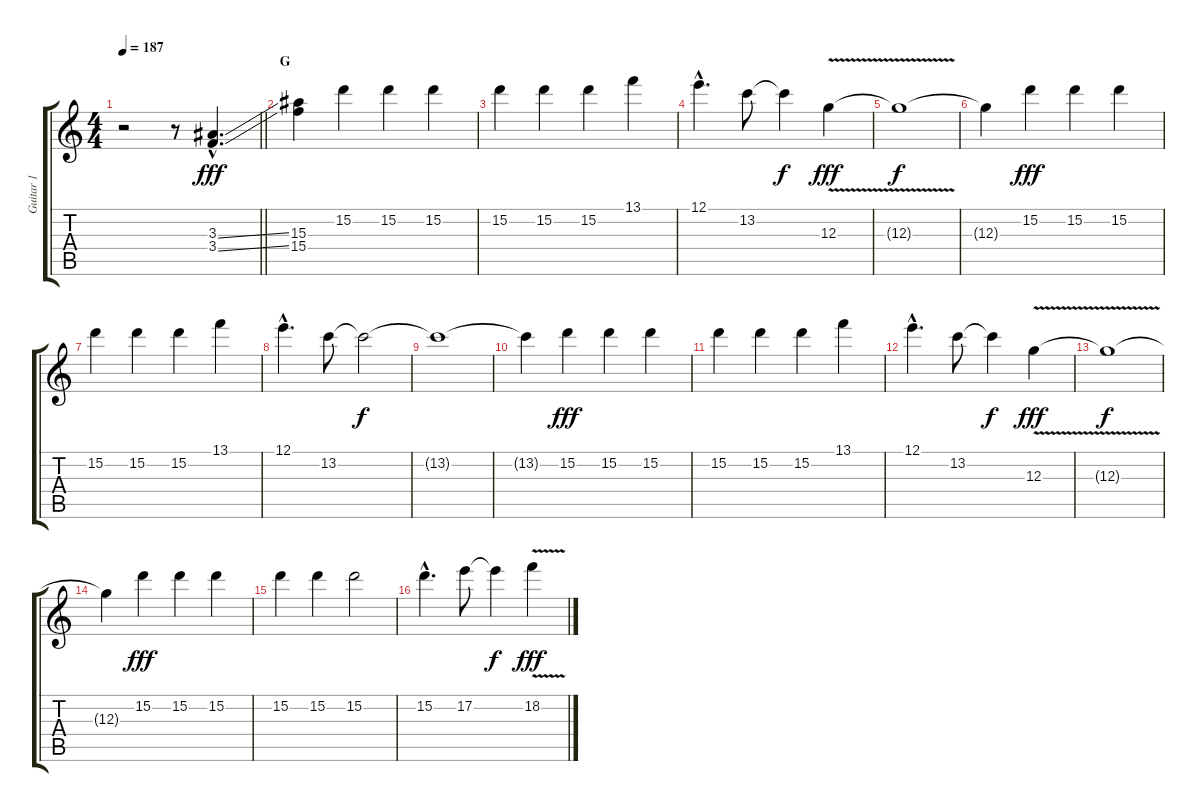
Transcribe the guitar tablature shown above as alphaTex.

\track ("Guitar 1" "Guitar 1") {instrument distortionguitar}
\staff {score tabs}
\tuning (E4 B3 G3 D3 A2 E2) {hide}
\ts (4 4)
\tempo 187
\clef g2
\barLineRight lightlight
\ks c
r.2{dy f} r.8 (3.3{ss hac} 3.4{ss hac}).4{d dy fff} |
\section ("" "G")
(15.3 15.4).4 15.2.4 15.2.4 15.2.4 |
15.2.4 15.2.4 15.2.4 13.1.4 |
12.1{hac}.4{d} 13.2.8 13.2{t}.4{dy f} 12.3{v}.4{dy fff} |
12.3{t}.1{dy f} |
12.3{t}.4 15.2.4{dy fff} 15.2.4 15.2.4 |
15.2.4 15.2.4 15.2.4 13.1.4 |
12.1{hac}.4{d} 13.2.8 13.2{t}.2{dy f} |
13.2{t}.1 |
13.2{t}.4 15.2.4{dy fff} 15.2.4 15.2.4 |
15.2.4 15.2.4 15.2.4 13.1.4 |
12.1{hac}.4{d} 13.2.8 13.2{t}.4{dy f} 12.3{v}.4{dy fff} |
12.3{t}.1{dy f} |
12.3{t}.4 15.2.4{dy fff} 15.2.4 15.2.4 |
15.2.4 15.2.4 15.2.2 |
15.2{hac}.4{d} 17.2.8 17.2{t}.4{dy f} 18.2{v}.4{dy fff}
